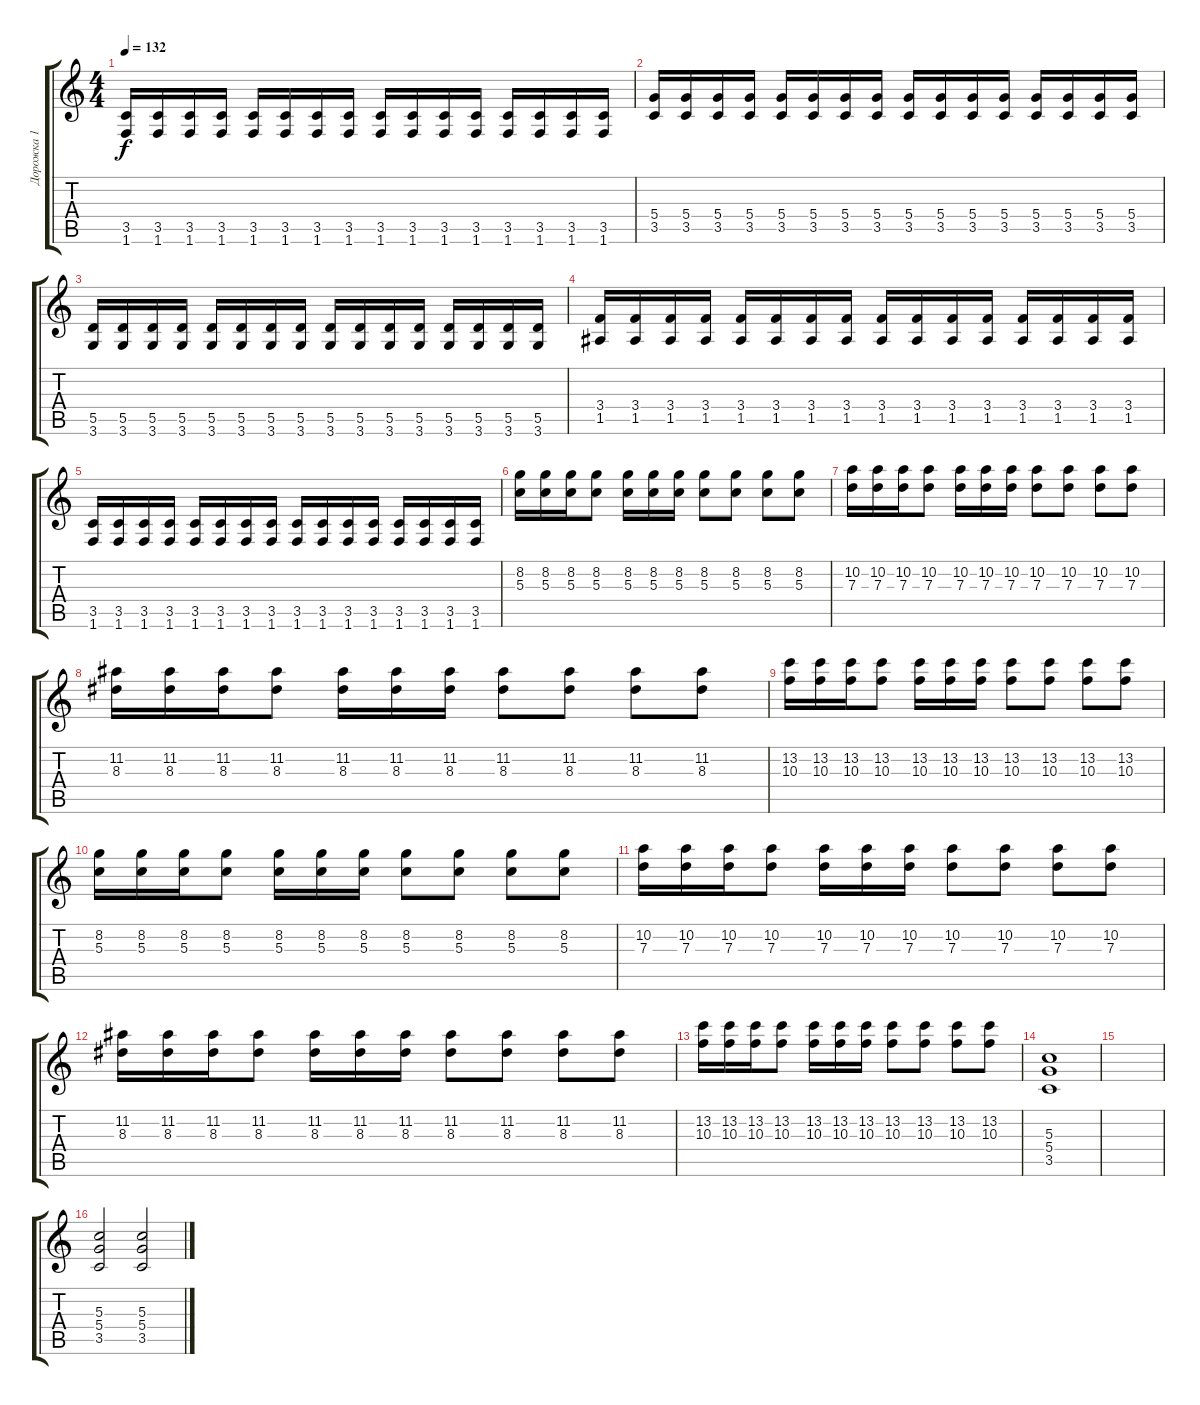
\track ("Дорожка 1" "Дорожка 1") {instrument distortionguitar}
\staff {score tabs}
\tuning (E4 B3 G3 D3 A2 E2) {hide}
\ts (4 4)
\tempo 132
\clef g2
\ks c
(3.5 1.6).16{dy f} (3.5 1.6).16 (3.5 1.6).16 (3.5 1.6).16 (3.5 1.6).16 (3.5 1.6).16 (3.5 1.6).16 (3.5 1.6).16 (3.5 1.6).16 (3.5 1.6).16 (3.5 1.6).16 (3.5 1.6).16 (3.5 1.6).16 (3.5 1.6).16 (3.5 1.6).16 (3.5 1.6).16 |
(5.4 3.5).16 (5.4 3.5).16 (5.4 3.5).16 (5.4 3.5).16 (5.4 3.5).16 (5.4 3.5).16 (5.4 3.5).16 (5.4 3.5).16 (5.4 3.5).16 (5.4 3.5).16 (5.4 3.5).16 (5.4 3.5).16 (5.4 3.5).16 (5.4 3.5).16 (5.4 3.5).16 (5.4 3.5).16 |
(5.5 3.6).16 (5.5 3.6).16 (5.5 3.6).16 (5.5 3.6).16 (5.5 3.6).16 (5.5 3.6).16 (5.5 3.6).16 (5.5 3.6).16 (5.5 3.6).16 (5.5 3.6).16 (5.5 3.6).16 (5.5 3.6).16 (5.5 3.6).16 (5.5 3.6).16 (5.5 3.6).16 (5.5 3.6).16 |
(3.4 1.5).16 (3.4 1.5).16 (3.4 1.5).16 (3.4 1.5).16 (3.4 1.5).16 (3.4 1.5).16 (3.4 1.5).16 (3.4 1.5).16 (3.4 1.5).16 (3.4 1.5).16 (3.4 1.5).16 (3.4 1.5).16 (3.4 1.5).16 (3.4 1.5).16 (3.4 1.5).16 (3.4 1.5).16 |
(3.5 1.6).16 (3.5 1.6).16 (3.5 1.6).16 (3.5 1.6).16 (3.5 1.6).16 (3.5 1.6).16 (3.5 1.6).16 (3.5 1.6).16 (3.5 1.6).16 (3.5 1.6).16 (3.5 1.6).16 (3.5 1.6).16 (3.5 1.6).16 (3.5 1.6).16 (3.5 1.6).16 (3.5 1.6).16 |
(8.2 5.3).16 (8.2 5.3).16 (8.2 5.3).16 (8.2 5.3).8 (8.2 5.3).16 (8.2 5.3).16 (8.2 5.3).16 (8.2 5.3).8 (8.2 5.3).8 (8.2 5.3).8 (8.2 5.3).8 |
(10.2 7.3).16 (10.2 7.3).16 (10.2 7.3).16 (10.2 7.3).8 (10.2 7.3).16 (10.2 7.3).16 (10.2 7.3).16 (10.2 7.3).8 (10.2 7.3).8 (10.2 7.3).8 (10.2 7.3).8 |
(11.2 8.3).16 (11.2 8.3).16 (11.2 8.3).16 (11.2 8.3).8 (11.2 8.3).16 (11.2 8.3).16 (11.2 8.3).16 (11.2 8.3).8 (11.2 8.3).8 (11.2 8.3).8 (11.2 8.3).8 |
(13.2 10.3).16 (13.2 10.3).16 (13.2 10.3).16 (13.2 10.3).8 (13.2 10.3).16 (13.2 10.3).16 (13.2 10.3).16 (13.2 10.3).8 (13.2 10.3).8 (13.2 10.3).8 (13.2 10.3).8 |
(8.2 5.3).16 (8.2 5.3).16 (8.2 5.3).16 (8.2 5.3).8 (8.2 5.3).16 (8.2 5.3).16 (8.2 5.3).16 (8.2 5.3).8 (8.2 5.3).8 (8.2 5.3).8 (8.2 5.3).8 |
(10.2 7.3).16 (10.2 7.3).16 (10.2 7.3).16 (10.2 7.3).8 (10.2 7.3).16 (10.2 7.3).16 (10.2 7.3).16 (10.2 7.3).8 (10.2 7.3).8 (10.2 7.3).8 (10.2 7.3).8 |
(11.2 8.3).16 (11.2 8.3).16 (11.2 8.3).16 (11.2 8.3).8 (11.2 8.3).16 (11.2 8.3).16 (11.2 8.3).16 (11.2 8.3).8 (11.2 8.3).8 (11.2 8.3).8 (11.2 8.3).8 |
(13.2 10.3).16 (13.2 10.3).16 (13.2 10.3).16 (13.2 10.3).8 (13.2 10.3).16 (13.2 10.3).16 (13.2 10.3).16 (13.2 10.3).8 (13.2 10.3).8 (13.2 10.3).8 (13.2 10.3).8 |
(5.3 5.4 3.5).1 |
|
(5.3 5.4 3.5).2 (5.3 5.4 3.5).2
